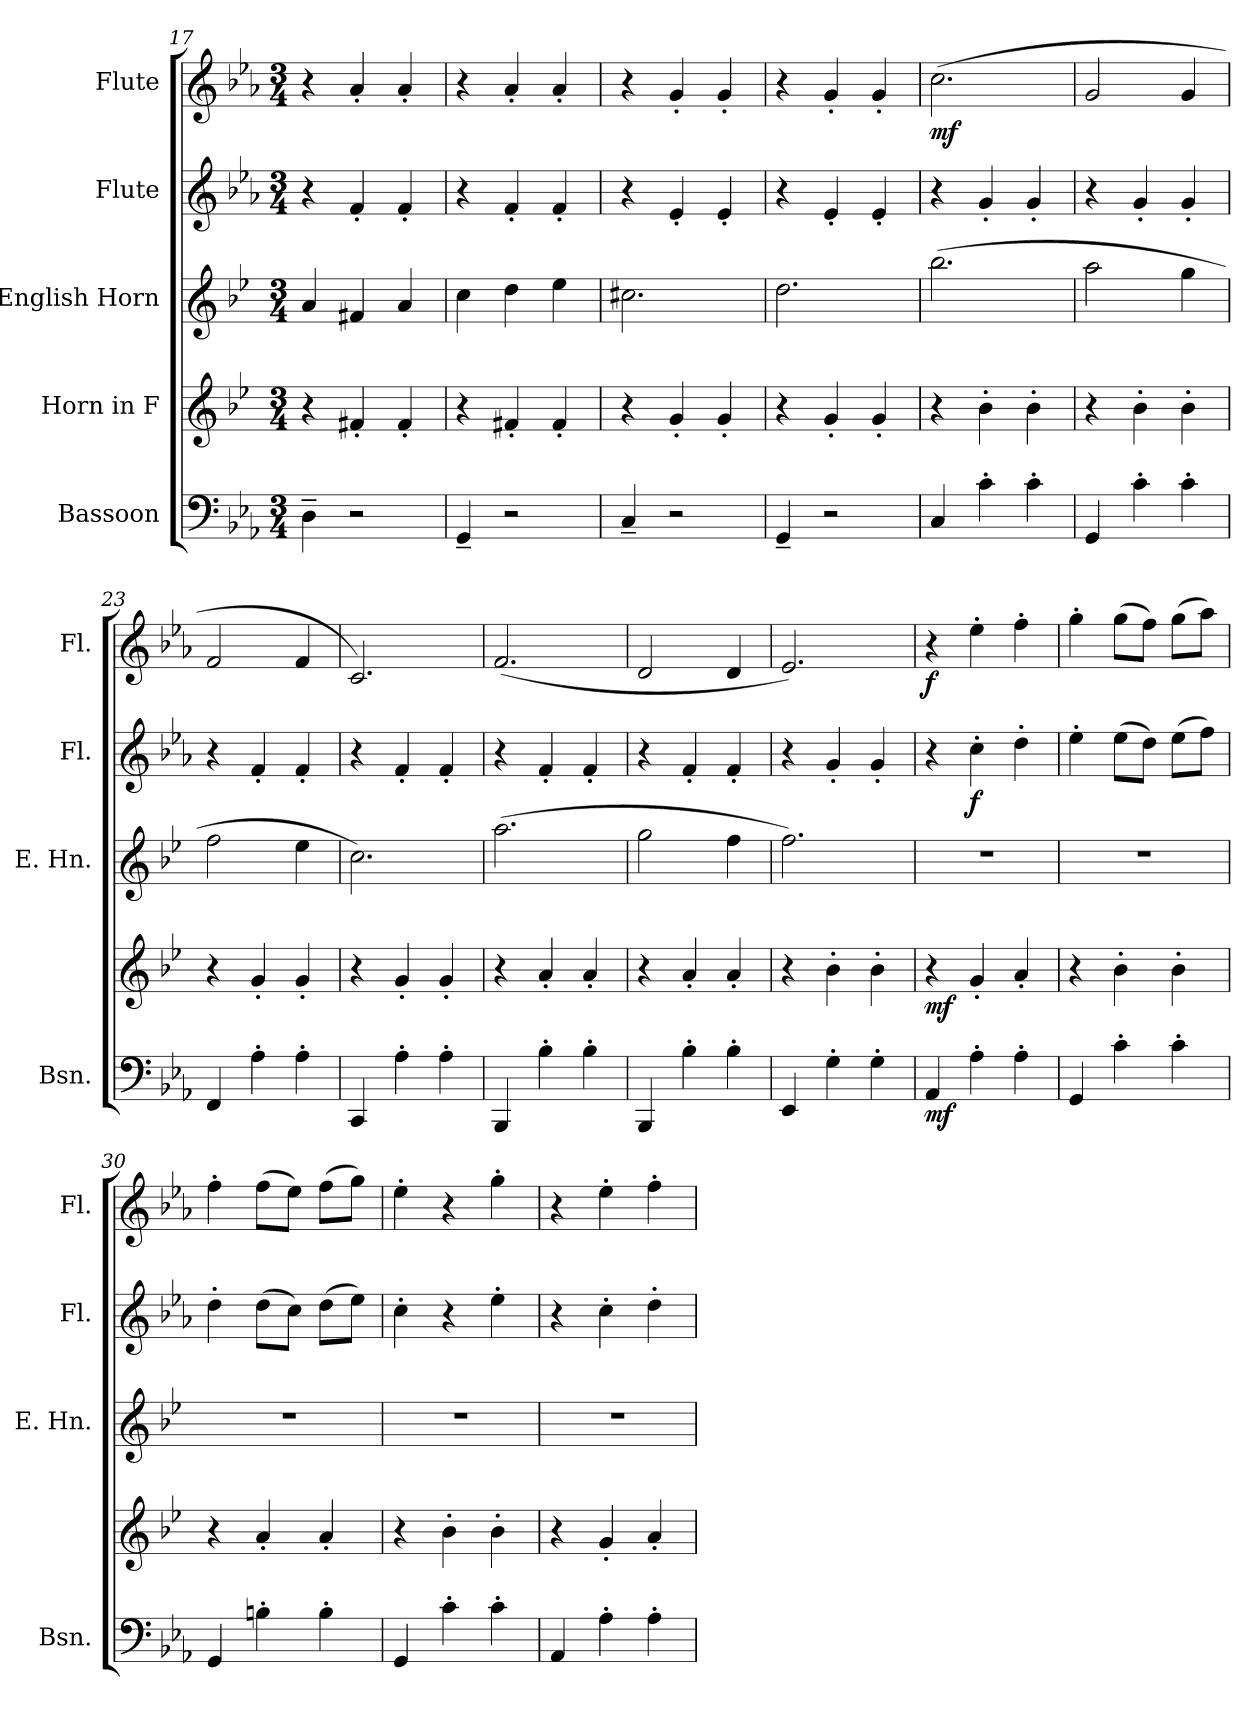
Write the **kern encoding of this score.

**kern	**dynam	**kern	**dynam	**kern	**kern	**dynam	**kern	**dynam
*part5	*part5	*part4	*part4	*part3	*part2	*part2	*part1	*part1
*staff5	*staff5	*staff4	*staff4	*staff3	*staff2	*staff2	*staff1	*staff1
*I"Bassoon	*	*I"Horn in F	*	*I"English Horn	*I"Flute	*	*I"Flute	*
*I'Bsn.	*	*	*	*I'E. Hn.	*I'Fl.	*	*I'Fl.	*
*clefF4	*	*clefG2	*	*clefG2	*clefG2	*	*clefG2	*
*	*	*ITrd4c7	*	*ITrd4c7	*	*	*	*
*k[b-e-a-]	*	*k[b-e-a-]	*	*k[b-e-a-]	*k[b-e-a-]	*	*k[b-e-a-]	*
*M3/4	*	*M3/4	*	*M3/4	*M3/4	*	*M3/4	*
=17	=17	=17	=17	=17	=17	=17	=17	=17
4D~\	.	4r	.	4d/	4r	.	4r	.
2r	.	4Bn'/	.	4Bn/	4f'/	.	4a-'/	.
.	.	4B'/	.	4d/	4f'/	.	4a-'/	.
=18	=18	=18	=18	=18	=18	=18	=18	=18
4GG~/	.	4r	.	4f\	4r	.	4r	.
2r	.	4Bn'/	.	4g\	4f'/	.	4a-'/	.
.	.	4B'/	.	4a-\	4f'/	.	4a-'/	.
!!LO:PB:g=z
=19	=19	=19	=19	=19	=19	=19	=19	=19
4C~/	.	4r	.	2.f#X\	4r	.	4r	.
2r	.	4c'/	.	.	4e-'/	.	4g'/	.
.	.	4c'/	.	.	4e-'/	.	4g'/	.
=20	=20	=20	=20	=20	=20	=20	=20	=20
4GG~/	.	4r	.	2.g\	4r	.	4r	.
2r	.	4c'/	.	.	4e-'/	.	4g'/	.
.	.	4c'/	.	.	4e-'/	.	4g'/	.
=21	=21	=21	=21	=21	=21	=21	=21	=21
!	!	!	!	!	!	!	!	!LO:DY:b
4C/	.	4r	.	(2.ee-\	4r	.	(2.cc\	mf
4c'\	.	4e-'\	.	.	4g'/	.	.	.
4c'\	.	4e-'\	.	.	4g'/	.	.	.
=22	=22	=22	=22	=22	=22	=22	=22	=22
4GG/	.	4r	.	2dd\	4r	.	2g/	.
4c'\	.	4e-'\	.	.	4g'/	.	.	.
4c'\	.	4e-'\	.	4cc\	4g'/	.	4g/	.
=23	=23	=23	=23	=23	=23	=23	=23	=23
4FF/	.	4r	.	2b-\	4r	.	2f/	.
4A-'\	.	4c'/	.	.	4f'/	.	.	.
4A-'\	.	4c'/	.	4a-\	4f'/	.	4f/	.
=24	=24	=24	=24	=24	=24	=24	=24	=24
4CC/	.	4r	.	2.f\)	4r	.	2.c/)	.
4A-'\	.	4c'/	.	.	4f'/	.	.	.
4A-'\	.	4c'/	.	.	4f'/	.	.	.
=25	=25	=25	=25	=25	=25	=25	=25	=25
4BBB-/	.	4r	.	(2.dd\	4r	.	(2.f/	.
4B-'\	.	4d'/	.	.	4f'/	.	.	.
4B-'\	.	4d'/	.	.	4f'/	.	.	.
=26	=26	=26	=26	=26	=26	=26	=26	=26
4BBB-/	.	4r	.	2cc\	4r	.	2d/	.
4B-'\	.	4d'/	.	.	4f'/	.	.	.
4B-'\	.	4d'/	.	4b-\	4f'/	.	4d/	.
=27	=27	=27	=27	=27	=27	=27	=27	=27
4EE-/	.	4r	.	2.b-\)	4r	.	2.e-/)	.
4G'\	.	4e-'\	.	.	4g'/	.	.	.
4G'\	.	4e-'\	.	.	4g'/	.	.	.
!!LO:LB:g=z
=28	=28	=28	=28	=28	=28	=28	=28	=28
!	!LO:DY:b	!	!LO:DY:b	!	!	!	!	!LO:DY:b
4AA-/	mf	4r	mf	2.r	4r	.	4r	f
!	!	!	!	!	!	!LO:DY:b	!	!
4A-'\	.	4c'/	.	.	4cc'\	f	4ee-'\	.
4A-'\	.	4d'/	.	.	4dd'\	.	4ff'\	.
=29	=29	=29	=29	=29	=29	=29	=29	=29
4GG/	.	4r	.	2.r	4ee-'\	.	4gg'\	.
4c'\	.	4e-'\	.	.	(8ee-\L	.	(8gg\L	.
.	.	.	.	.	8dd\J)	.	8ff\J)	.
4c'\	.	4e-'\	.	.	(8ee-\L	.	(8gg\L	.
.	.	.	.	.	8ff\J)	.	8aa-\J)	.
=30	=30	=30	=30	=30	=30	=30	=30	=30
4GG/	.	4r	.	2.r	4dd'\	.	4ff'\	.
4Bn'\	.	4d'/	.	.	(8dd\L	.	(8ff\L	.
.	.	.	.	.	8cc\J)	.	8ee-\J)	.
4B'\	.	4d'/	.	.	(8dd\L	.	(8ff\L	.
.	.	.	.	.	8ee-\J)	.	8gg\J)	.
=31	=31	=31	=31	=31	=31	=31	=31	=31
4GG/	.	4r	.	2.r	4cc'\	.	4ee-'\	.
4c'\	.	4e-'\	.	.	4r	.	4r	.
4c'\	.	4e-'\	.	.	4ee-'\	.	4gg'\	.
=32	=32	=32	=32	=32	=32	=32	=32	=32
4AA-/	.	4r	.	2.r	4r	.	4r	.
4A-'\	.	4c'/	.	.	4cc'\	.	4ee-'\	.
4A-'\	.	4d'/	.	.	4dd'\	.	4ff'\	.
=	=	=	=	=	=	=	=	=
*-	*-	*-	*-	*-	*-	*-	*-	*-
